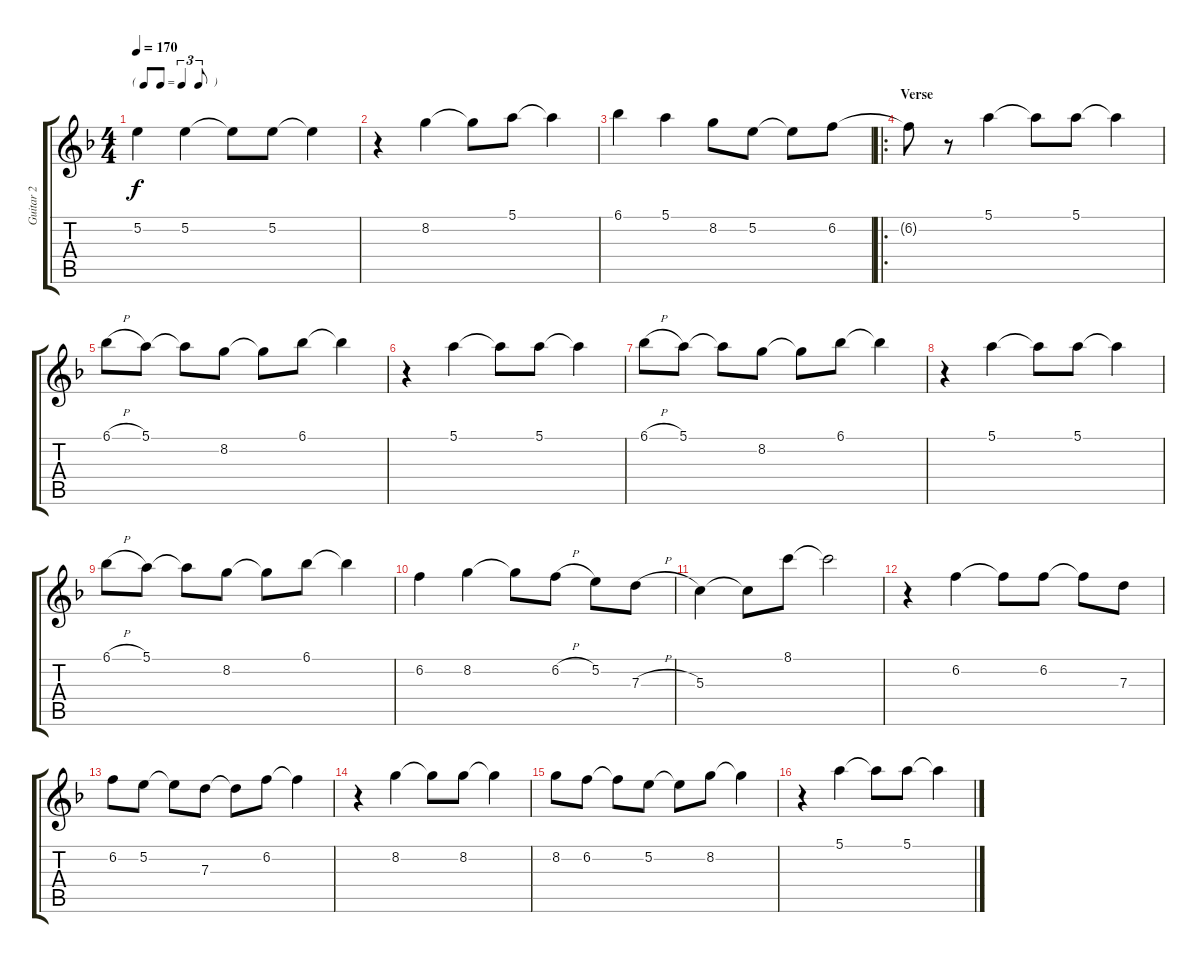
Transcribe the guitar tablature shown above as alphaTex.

\track ("Guitar 2" "Guitar 2") {instrument electricguitarclean}
\staff {score tabs}
\tuning (E4 B3 G3 D3 A2 E2) {hide}
\ts (4 4)
\tf triplet8th
\tempo 170
\clef g2
\ks f
5.2.4{dy f} 5.2.4 5.2{t}.8 5.2.8 5.2{t}.4 |
r.4 8.2.4 8.2{t}.8 5.1.8 5.1{t}.4 |
6.1.4 5.1.4 8.2.8 5.2.8 5.2{t}.8 6.2.8 |
\ro
\section ("" "Verse")
6.2{t}.8 r.8 5.1.4 5.1{t}.8 5.1.8 5.1{t}.4 |
6.1{h}.8 5.1.8 5.1{t}.8 8.2.8 8.2{t}.8 6.1.8 6.1{t}.4 |
r.4 5.1.4 5.1{t}.8 5.1.8 5.1{t}.4 |
6.1{h}.8 5.1.8 5.1{t}.8 8.2.8 8.2{t}.8 6.1.8 6.1{t}.4 |
r.4 5.1.4 5.1{t}.8 5.1.8 5.1{t}.4 |
6.1{h}.8 5.1.8 5.1{t}.8 8.2.8 8.2{t}.8 6.1.8 6.1{t}.4 |
6.2.4 8.2.4 8.2{t}.8 6.2{h}.8 5.2.8 7.3{h}.8 |
5.3.4 5.3{t}.8 8.1.8 8.1{t}.2 |
r.4 6.2.4 6.2{t}.8 6.2.8 6.2{t}.8 7.3.8 |
6.2.8 5.2.8 5.2{t}.8 7.3.8 7.3{t}.8 6.2.8 6.2{t}.4 |
r.4 8.2.4 8.2{t}.8 8.2.8 8.2{t}.4 |
8.2.8 6.2.8 6.2{t}.8 5.2.8 5.2{t}.8 8.2.8 8.2{t}.4 |
r.4 5.1.4 5.1{t}.8 5.1.8 5.1{t}.4
